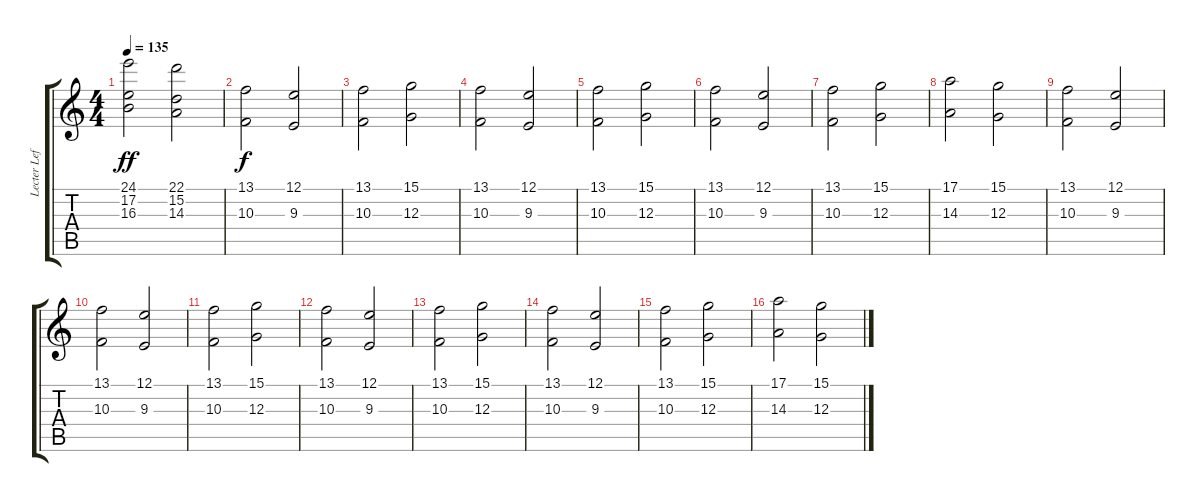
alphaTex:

\track ("Lecter Left" "Lecter Lef") {instrument pad4choir}
\staff {score tabs}
\tuning (E4 B3 G3 D3 A2 E2) {hide}
\ts (4 4)
\tempo 135
\clef g2
\ks c
(24.1 17.2 16.3).2{dy ff} (22.1 15.2 14.3).2 |
(13.1 10.3).2{dy f instrument stringensemble1} (12.1 9.3).2 |
(13.1 10.3).2 (15.1 12.3).2 |
(13.1 10.3).2 (12.1 9.3).2 |
(13.1 10.3).2 (15.1 12.3).2 |
(13.1 10.3).2 (12.1 9.3).2 |
(13.1 10.3).2 (15.1 12.3).2 |
(17.1 14.3).2 (15.1 12.3).2 |
(13.1 10.3).2 (12.1 9.3).2 |
(13.1 10.3).2 (12.1 9.3).2 |
(13.1 10.3).2 (15.1 12.3).2 |
(13.1 10.3).2 (12.1 9.3).2 |
(13.1 10.3).2 (15.1 12.3).2 |
(13.1 10.3).2 (12.1 9.3).2 |
(13.1 10.3).2 (15.1 12.3).2 |
(17.1 14.3).2 (15.1 12.3).2
